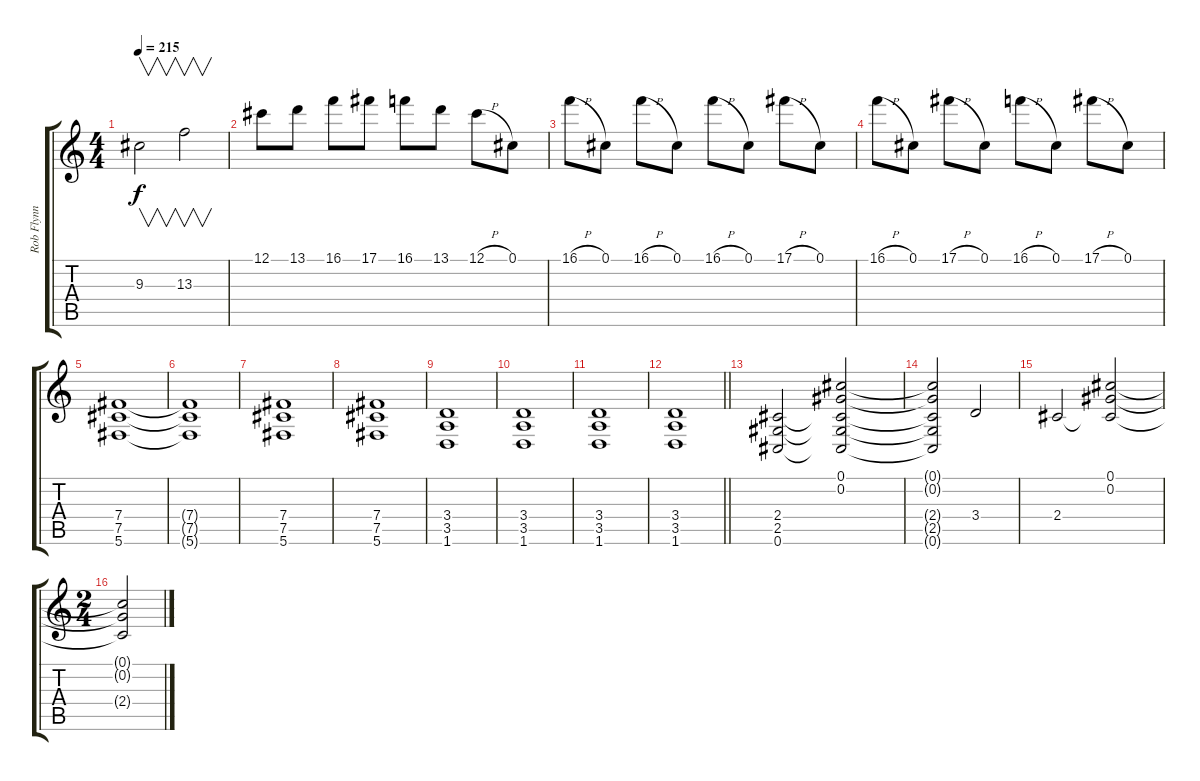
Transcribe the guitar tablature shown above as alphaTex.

\track ("Rob Flynn" "Rob Flynn") {instrument distortionguitar}
\staff {score tabs}
\tuning (Db4 Ab3 E3 B2 Gb2 Db2) {hide}
\ts (4 4)
\tempo 215
\clef g2
\ks c
9.3.2{v dy f} 13.3.2{v} |
12.1.8 13.1.8 16.1.8 17.1.8 16.1.8 13.1.8 12.1{h}.8 0.1.8 |
16.1{h}.8 0.1.8 16.1{h}.8 0.1.8 16.1{h}.8 0.1.8 17.1{h}.8 0.1.8 |
16.1{h}.8 0.1.8 17.1{h}.8 0.1.8 16.1{h}.8 0.1.8 17.1{h}.8 0.1.8 |
(7.4 7.5 5.6).1 |
(7.4{t} 7.5{t} 5.6{t}).1 |
(7.4 7.5 5.6).1 |
(7.4 7.5 5.6).1 |
(3.4 3.5 1.6).1 |
(3.4 3.5 1.6).1 |
(3.4 3.5 1.6).1 |
\barLineRight lightlight
(3.4 3.5 1.6).1 |
(2.4 2.5 0.6).2 (0.1 0.2 2.4{t} 2.5{t} 0.6{t}).2 |
(0.1{t} 0.2{t} 2.4{t} 2.5{t} 0.6{t}).2 3.4.2 |
2.4.2 (0.1 0.2 2.4{t}).2 |
\ts (2 4)
(0.1{t} 0.2{t} 2.4{t}).2
